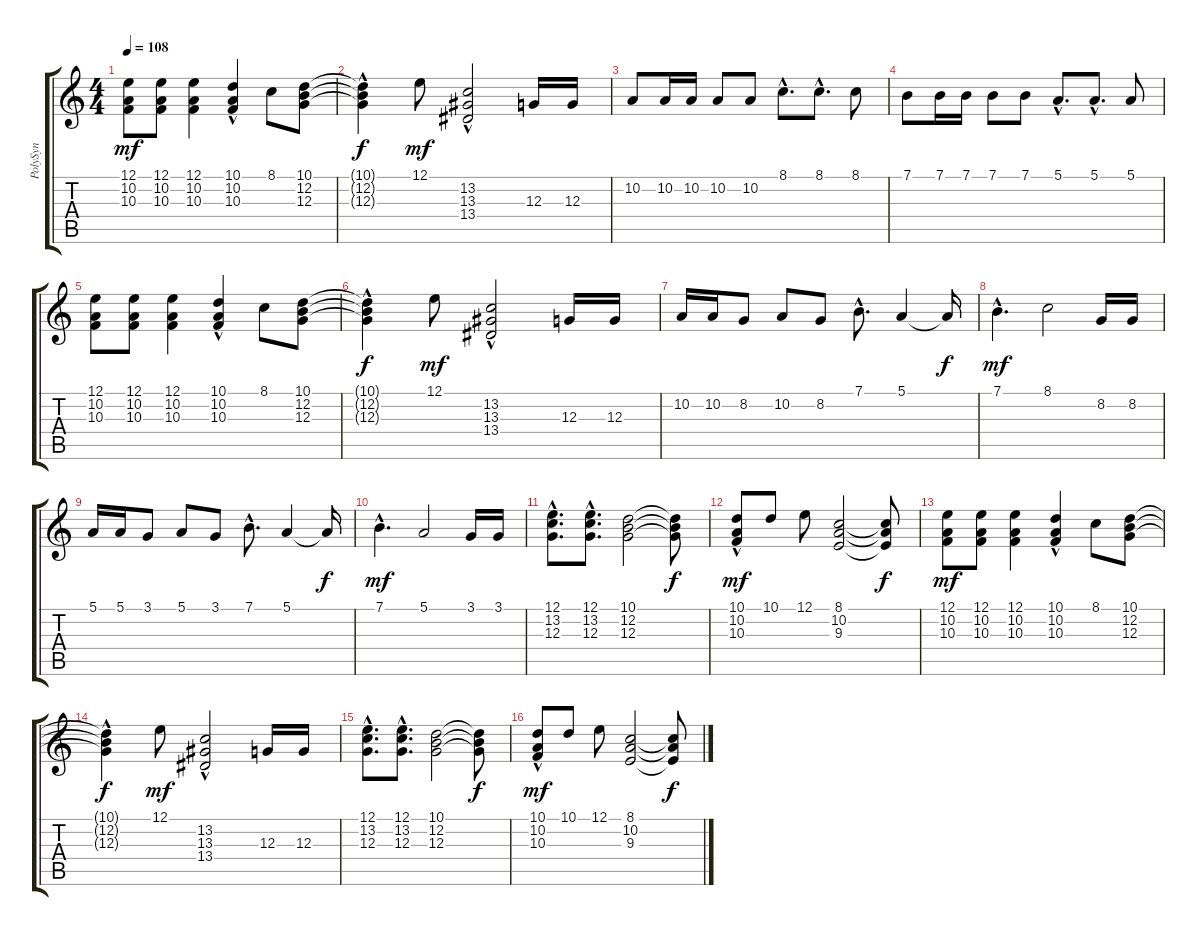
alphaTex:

\track ("PolySyn" "PolySyn") {instrument pad3polysynth}
\staff {score tabs}
\tuning (E4 B3 G3 D3 A2 E2) {hide}
\ts (4 4)
\tempo 108
\clef g2
\ks c
(12.1 10.2 10.3).8{dy mf} (12.1 10.2 10.3).8 (12.1 10.2 10.3).4 (10.1 10.2{hac} 10.3{hac}).4 8.1.8 (10.1 12.2 12.3).8 |
(10.1{t} 12.2{hac t} 12.3{hac t}).4{dy f} 12.1.8{dy mf} (13.2{hac} 13.3 13.4).2 12.3.16 12.3.16 |
10.2.8 10.2.16 10.2.16 10.2.8 10.2.8 8.1{hac}.8{d} 8.1{hac}.8{d} 8.1.8 |
7.1.8 7.1.16 7.1.16 7.1.8 7.1.8 5.1{hac}.8{d} 5.1{hac}.8{d} 5.1.8 |
(12.1 10.2 10.3).8 (12.1 10.2 10.3).8 (12.1 10.2 10.3).4 (10.1 10.2{hac} 10.3{hac}).4 8.1.8 (10.1 12.2 12.3).8 |
(10.1{t} 12.2{hac t} 12.3{hac t}).4{dy f} 12.1.8{dy mf} (13.2{hac} 13.3 13.4).2 12.3.16 12.3.16 |
10.2.16 10.2.16 8.2.8 10.2.8 8.2.8 7.1{hac}.8{d} 5.1.4 5.1{t}.16{dy f} |
7.1{hac}.4{d dy mf} 8.1.2 8.2.16 8.2.16 |
5.1.16 5.1.16 3.1.8 5.1.8 3.1.8 7.1{hac}.8{d} 5.1.4 5.1{t}.16{dy f} |
7.1{hac}.4{d dy mf} 5.1.2 3.1.16 3.1.16 |
(12.1{hac} 13.2{hac} 12.3{hac}).8{d} (12.1{hac} 13.2{hac} 12.3{hac}).8{d} (10.1 12.2 12.3).2 (10.1{t} 12.2{t} 12.3{t}).8{dy f} |
(10.1 10.2{hac} 10.3{hac}).8{dy mf} 10.1.8 12.1.8 (8.1 10.2 9.3).2 (8.1{t} 10.2{t} 9.3{t}).8{dy f} |
(12.1 10.2 10.3).8{dy mf} (12.1 10.2 10.3).8 (12.1 10.2 10.3).4 (10.1 10.2{hac} 10.3{hac}).4 8.1.8 (10.1 12.2 12.3).8 |
(10.1{t} 12.2{hac t} 12.3{hac t}).4{dy f} 12.1.8{dy mf} (13.2{hac} 13.3 13.4).2 12.3.16 12.3.16 |
(12.1{hac} 13.2{hac} 12.3{hac}).8{d} (12.1{hac} 13.2{hac} 12.3{hac}).8{d} (10.1 12.2 12.3).2 (10.1{t} 12.2{t} 12.3{t}).8{dy f} |
(10.1 10.2{hac} 10.3{hac}).8{dy mf} 10.1.8 12.1.8 (8.1 10.2 9.3).2 (8.1{t} 10.2{t} 9.3{t}).8{dy f}
